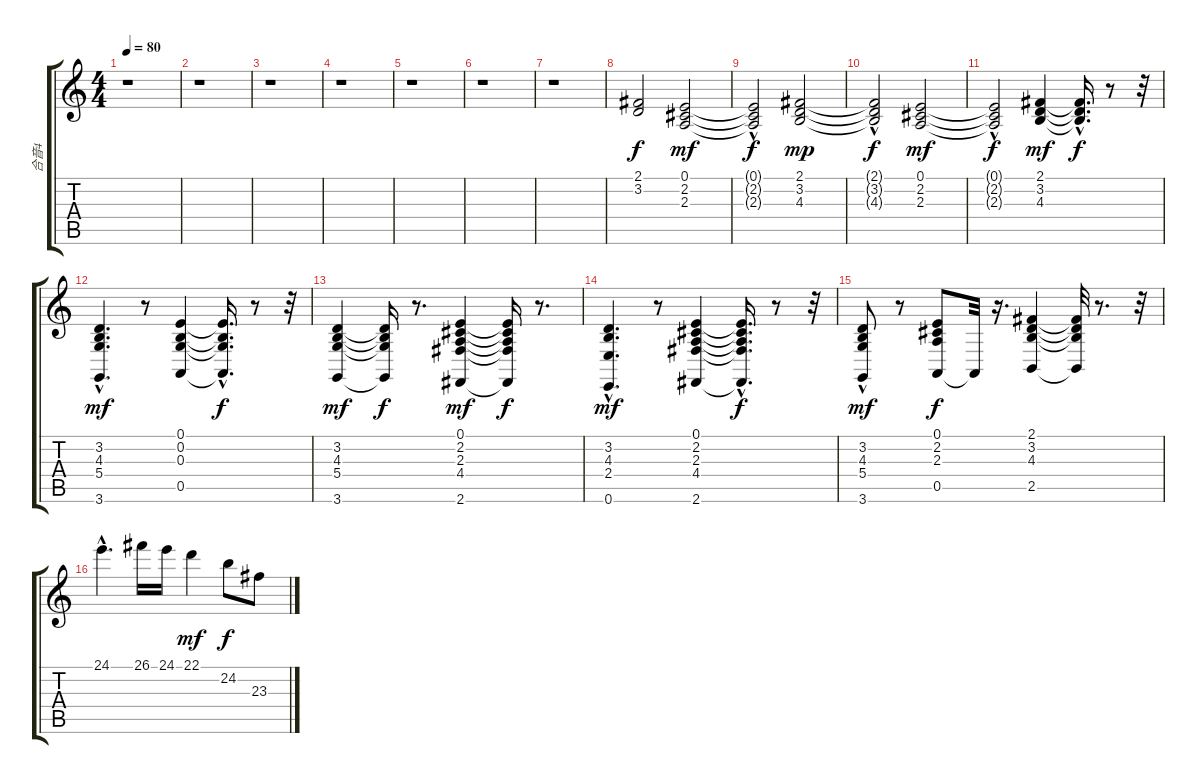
\track ("合音4" "合音4") {instrument stringensemble2}
\staff {score tabs}
\tuning (E4 B3 G3 D3 A2 E2) {hide}
\ts (4 4)
\tempo 80
\clef g2
\ks c
r.1{dy f} |
r.1 |
r.1 |
r.1 |
r.1 |
r.1 |
r.1 |
(2.1 3.2).2 (0.1 2.2 2.3).2{dy mf} |
(0.1{hac t} 2.2{t} 2.3{hac t}).2{dy f} (2.1 3.2 4.3).2{dy mp} |
(2.1{t} 3.2{t} 4.3{hac t}).2{dy f} (0.1 2.2 2.3).2{dy mf} |
(0.1{t} 2.2{t} 2.3{hac t}).2{dy f} (2.1 3.2 4.3).4{dy mf} (2.1{hac t} 3.2{hac t} 4.3{hac t}).16{d dy f} r.8 r.32 |
(3.2{hac} 4.3{hac} 5.4{hac} 3.6).4{d dy mf} r.8 (0.1 0.2 0.3 0.5).4 (0.1{hac t} 0.2{hac t} 0.3{hac t} 0.5{hac t}).16{d dy f} r.8 r.32 |
(3.2 4.3 5.4 3.6).4{dy mf} (3.2{t} 4.3{t} 5.4{t} 3.6{t}).16{dy f} r.8{d} (0.1 2.2 2.3 4.4 2.6).4{dy mf} (0.1{t} 2.2{t} 2.3{t} 4.4{t} 2.6{t}).16{dy f} r.8{d} |
(3.2 4.3 2.4{hac} 0.6).4{d dy mf} r.8 (0.1 2.2 2.3 4.4 2.6).4 (0.1{t} 2.2{t} 2.3{hac t} 4.4{t} 2.6{t}).16{d dy f} r.8 r.32 |
(3.2 4.3 5.4{hac} 3.6).8{dy mf} r.8 (0.1 2.2 2.3 0.5).8{dy f} 0.5{t}.32 r.16{d} (2.1 3.2 4.3 2.5).4 (2.1{t} 3.2{t} 4.3{t} 2.5{t}).32 r.8{d} r.32 |
24.1{hac}.4{d} 26.1.16 24.1.16 22.1.4{dy mf} 24.2.8{dy f} 23.3.8
